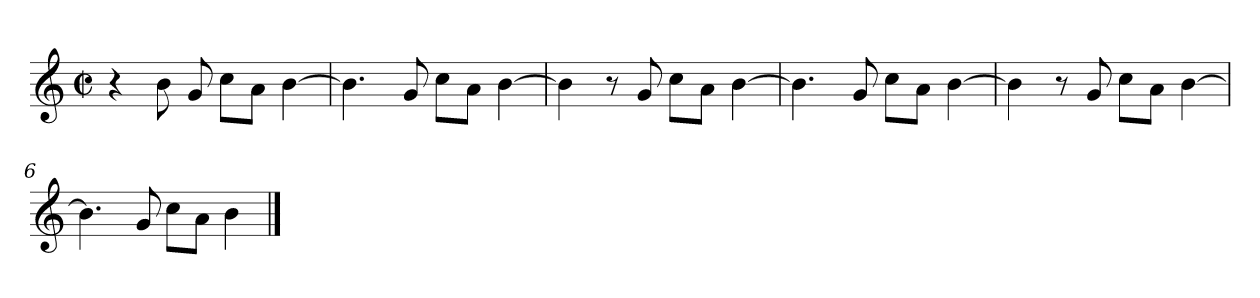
**kern
*part1
*staff1
*clefG2
*k[]
*C:
*M2/2
*met(c|)
=1
4r
8b\
8g/
8cc\L
8a\J
[4b\
=2
4.b\]
8g/
8cc\L
8a\J
[4b\
=3
4b\]
8r
8g/
8cc\L
8a\J
[4b\
=4
4.b\]
8g/
8cc\L
8a\J
[4b\
=5
4b\]
8r
8g/
8cc\L
8a\J
[4b\
!!LO:LB:g=z
=6
4.b\]
8g/
8cc\L
8a\J
4b\
==
*-
